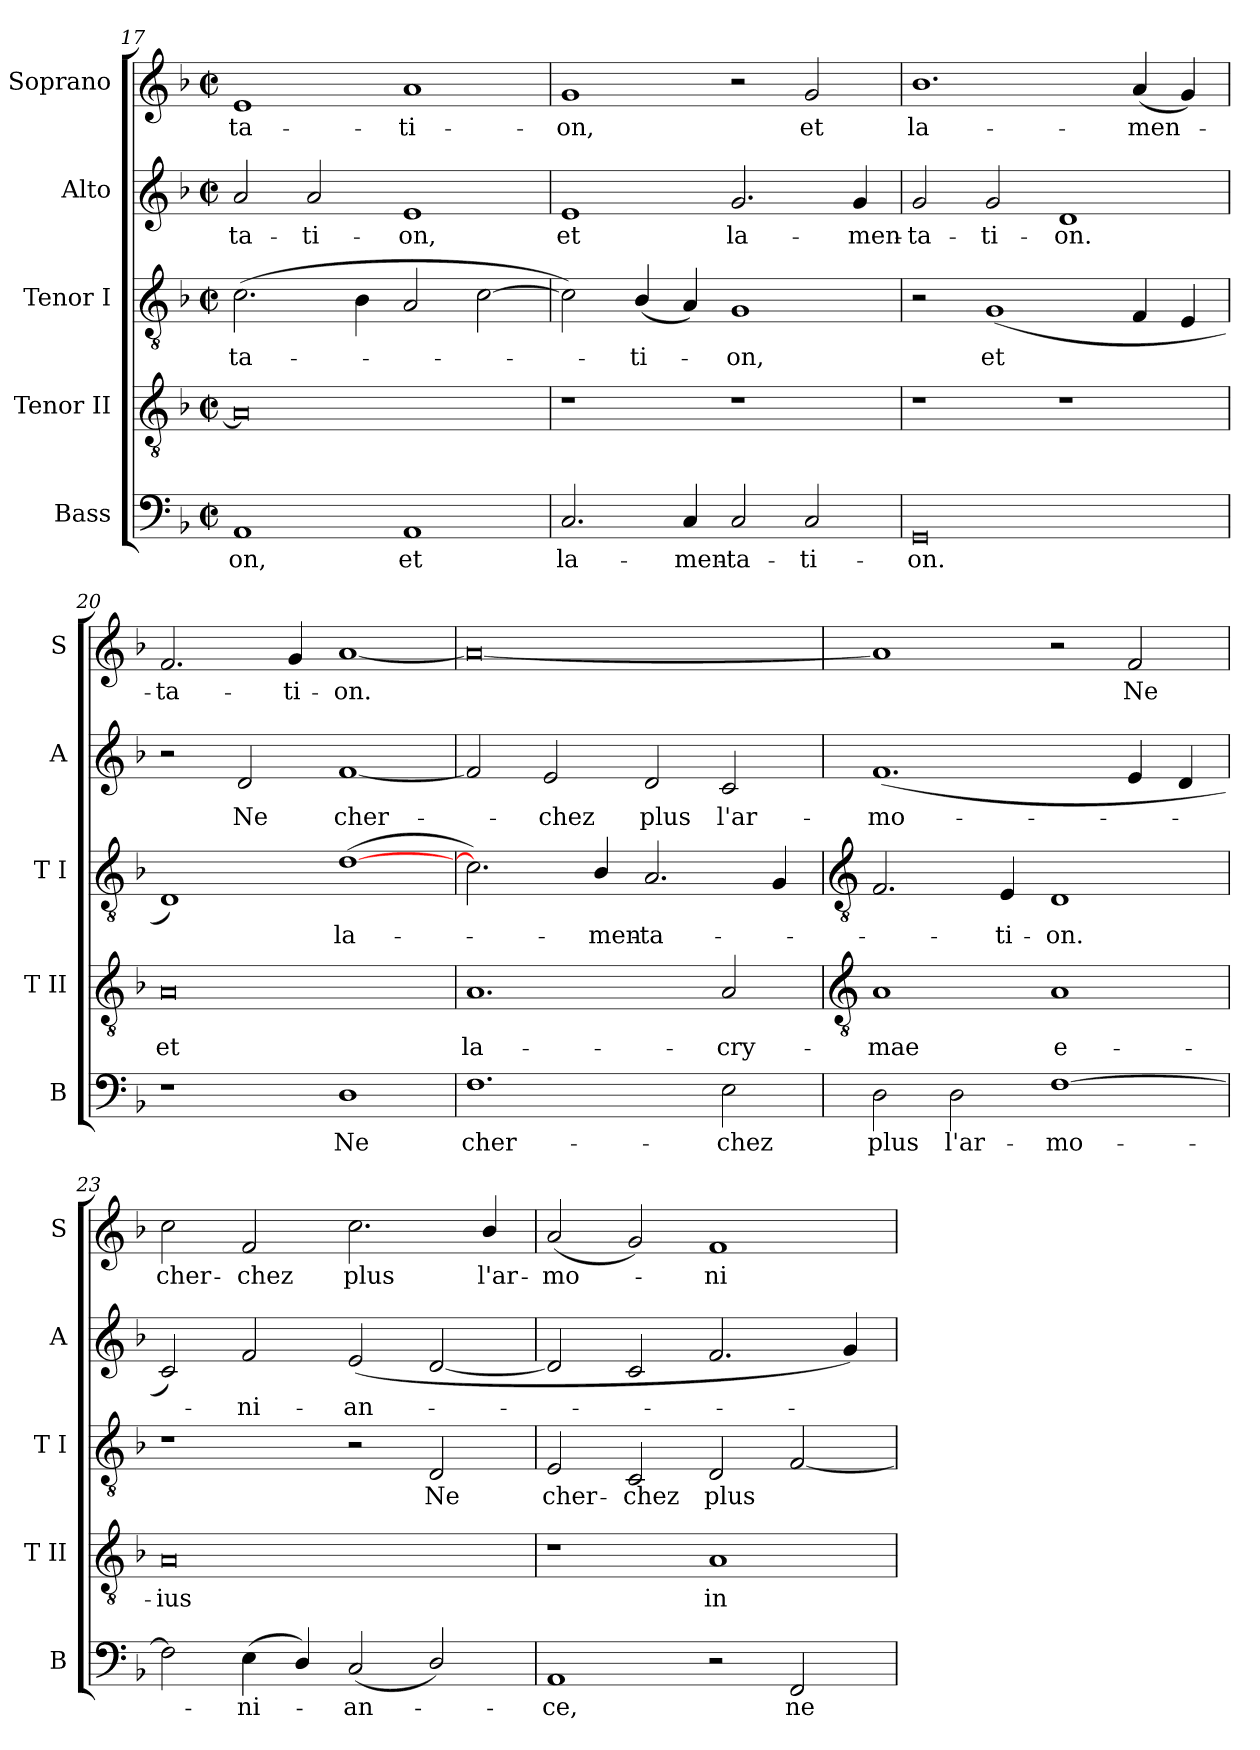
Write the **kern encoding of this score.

**kern	**text	**kern	**text	**kern	**text	**kern	**text	**kern	**text
*part5	*part5	*part4	*part4	*part3	*part3	*part2	*part2	*part1	*part1
*staff5	*staff5	*staff4	*staff4	*staff3	*staff3	*staff2	*staff2	*staff1	*staff1
*I"Bass	*	*I"Tenor II	*	*I"Tenor I	*	*I"Alto	*	*I"Soprano	*
*I'B	*	*I'T II	*	*I'T I	*	*I'A	*	*I'S	*
*clefF4	*	*clefGv2	*	*clefGv2	*	*clefG2	*	*clefG2	*
*k[b-]	*	*k[b-]	*	*k[b-]	*	*k[b-]	*	*k[b-]	*
*F:	*	*F:	*	*F:	*	*F:	*	*F:	*
*M4/2	*	*M4/2	*	*M4/2	*	*M4/2	*	*M4/2	*
*met(c|)	*	*met(c|)	*	*met(c|)	*	*met(c|)	*	*met(c|)	*
=17	=17	=17	=17	=17	=17	=17	=17	=17	=17
!	!LO:LY:b	!	!	!	!LO:LY:b	!	!LO:LY:b	!	!LO:LY:b
1AA	-on,	0A]	.	(>2.c	-ta-	2a	-ta-	1e	-ta-
!	!	!	!	!	!	!	!LO:LY:b	!	!
.	.	.	.	.	.	2a	-ti-	.	.
.	.	.	.	4B-\	.	.	.	.	.
!	!LO:LY:b	!	!	!	!	!	!LO:LY:b	!	!LO:LY:b
1AA	et	.	.	2A/	.	1e	-on,	1a	-ti-
.	.	.	.	[2c	.	.	.	.	.
=18	=18	=18	=18	=18	=18	=18	=18	=18	=18
!	!LO:LY:b	!	!	!	!	!	!LO:LY:b	!	!LO:LY:b
2.C	la-	1r	.	2c])	.	1e	et	1g	-on,
!	!	!	!	!	!LO:LY:b	!	!	!	!
.	.	.	.	(<4B-/	ti-	.	.	.	.
!	!LO:LY:b	!	!	!	!	!	!	!	!
4C	-men-	.	.	4A)	.	.	.	.	.
!	!LO:LY:b	!	!	!	!LO:LY:b	!	!LO:LY:b	!	!
2C	-ta-	1r	.	1G	on,	2.g	la-	2r	.
!	!LO:LY:b	!	!	!	!	!	!	!	!LO:LY:b
2C	-ti-	.	.	.	.	.	.	2g	et
!	!	!	!	!	!	!	!LO:LY:b	!	!
.	.	.	.	.	.	4g	-men-	.	.
=19	=19	=19	=19	=19	=19	=19	=19	=19	=19
!	!LO:LY:b	!	!	!	!	!	!LO:LY:b	!	!LO:LY:b
0GG	-on.	1r	.	2r	.	2g	-ta-	1.b-	la-
!	!	!	!	!	!LO:LY:b	!	!LO:LY:b	!	!
.	.	.	.	(<1G	et	2g	-ti-	.	.
!	!	!	!	!	!	!	!LO:LY:b	!	!
.	.	1r	.	.	.	1d	-on.	.	.
!	!	!	!	!	!	!	!	!	!LO:LY:b
.	.	.	.	4F	.	.	.	(<4a	-men-
.	.	.	.	4E	.	.	.	4g)	.
=20	=20	=20	=20	=20	=20	=20	=20	=20	=20
!	!	!	!LO:LY:b	!	!	!	!	!	!LO:LY:b
1r	.	0A	et	1D)	.	2r	.	2.f	ta-
!	!	!	!	!	!	!	!LO:LY:b	!	!
.	.	.	.	.	.	2d	Ne	.	.
!	!	!	!	!	!	!	!	!	!LO:LY:b
.	.	.	.	.	.	.	.	4g	-ti-
!	!LO:LY:b	!	!	!	!LO:LY:b	!	!LO:LY:b	!	!LO:LY:b
1D	Ne	.	.	(>[1d	la-	[1f	cher-	[1a	-on.
=21	=21	=21	=21	=21	=21	=21	=21	=21	=21
!	!LO:LY:b	!	!LO:LY:b	!	!	!	!	!	!
1.F	cher-	1.A	la-	2.c])	.	2f]	.	0a_	.
!	!	!	!	!	!	!	!LO:LY:b	!	!
.	.	.	.	.	.	2e	chez	.	.
!	!	!	!	!	!LO:LY:b	!	!	!	!
.	.	.	.	4B-/	men-	.	.	.	.
!	!	!	!	!	!LO:LY:b	!	!LO:LY:b	!	!
.	.	.	.	2.A	-ta-	2d	plus	.	.
!	!LO:LY:b	!	!LO:LY:b	!	!	!	!LO:LY:b	!	!
2E	-chez	2A	-cry-	.	.	2c	l'ar-	.	.
.	.	.	.	4G	.	.	.	.	.
!!LO:LB:g=z
=22	=22	=22	=22	=22	=22	=22	=22	=22	=22
*	*	*clefGv2	*	*clefGv2	*	*	*	*	*
!	!LO:LY:b	!	!LO:LY:b	!	!	!	!LO:LY:b	!	!
2D	plus	1A	-mae	2.F	.	(<1.f	-mo-	1a]	.
!	!LO:LY:b	!	!	!	!	!	!	!	!
2D	l'ar-	.	.	.	.	.	.	.	.
!	!	!	!	!	!LO:LY:b	!	!	!	!
.	.	.	.	4E	ti-	.	.	.	.
!	!LO:LY:b	!	!LO:LY:b	!	!LO:LY:b	!	!	!	!
[1F	-mo-	1A	e-	1D	-on.	.	.	2r	.
!	!	!	!	!	!	!	!	!	!LO:LY:b
.	.	.	.	.	.	4e	.	2f	Ne
.	.	.	.	.	.	4d	.	.	.
=23	=23	=23	=23	=23	=23	=23	=23	=23	=23
!	!	!	!LO:LY:b	!	!	!	!	!	!LO:LY:b
2F]	.	0A	-ius	1r	.	2c)	.	2cc	cher-
!	!LO:LY:b	!	!	!	!	!	!LO:LY:b	!	!LO:LY:b
(<4E	ni-	.	.	.	.	2f	ni-	2f	-chez
4D/)	.	.	.	.	.	.	.	.	.
!	!LO:LY:b	!	!	!	!	!	!LO:LY:b	!	!LO:LY:b
(<2C	an-	.	.	2r	.	(<2e	-an-	2.cc	plus
!	!	!	!	!	!LO:LY:b	!	!	!	!
2D/)	.	.	.	2D	Ne	[2d	.	.	.
!	!	!	!	!	!	!	!	!	!LO:LY:b
.	.	.	.	.	.	.	.	4b-/	l'ar-
=24	=24	=24	=24	=24	=24	=24	=24	=24	=24
!	!LO:LY:b	!	!	!	!LO:LY:b	!	!	!	!LO:LY:b
1AA	ce,	1r	.	2E	cher-	2d]	.	(<2a	-mo-
!	!	!	!	!	!LO:LY:b	!	!	!	!
.	.	.	.	2C	-chez	2c	.	2g)	.
!	!	!	!LO:LY:b	!	!LO:LY:b	!	!	!	!LO:LY:b
2r	.	1A	in	2D	plus	2.f	.	1f	ni-
!	!LO:LY:b	!	!	!	!	!	!	!	!
2FF	ne	.	.	[2F	.	.	.	.	.
.	.	.	.	.	.	4g)	.	.	.
=	=	=	=	=	=	=	=	=	=
*-	*-	*-	*-	*-	*-	*-	*-	*-	*-
